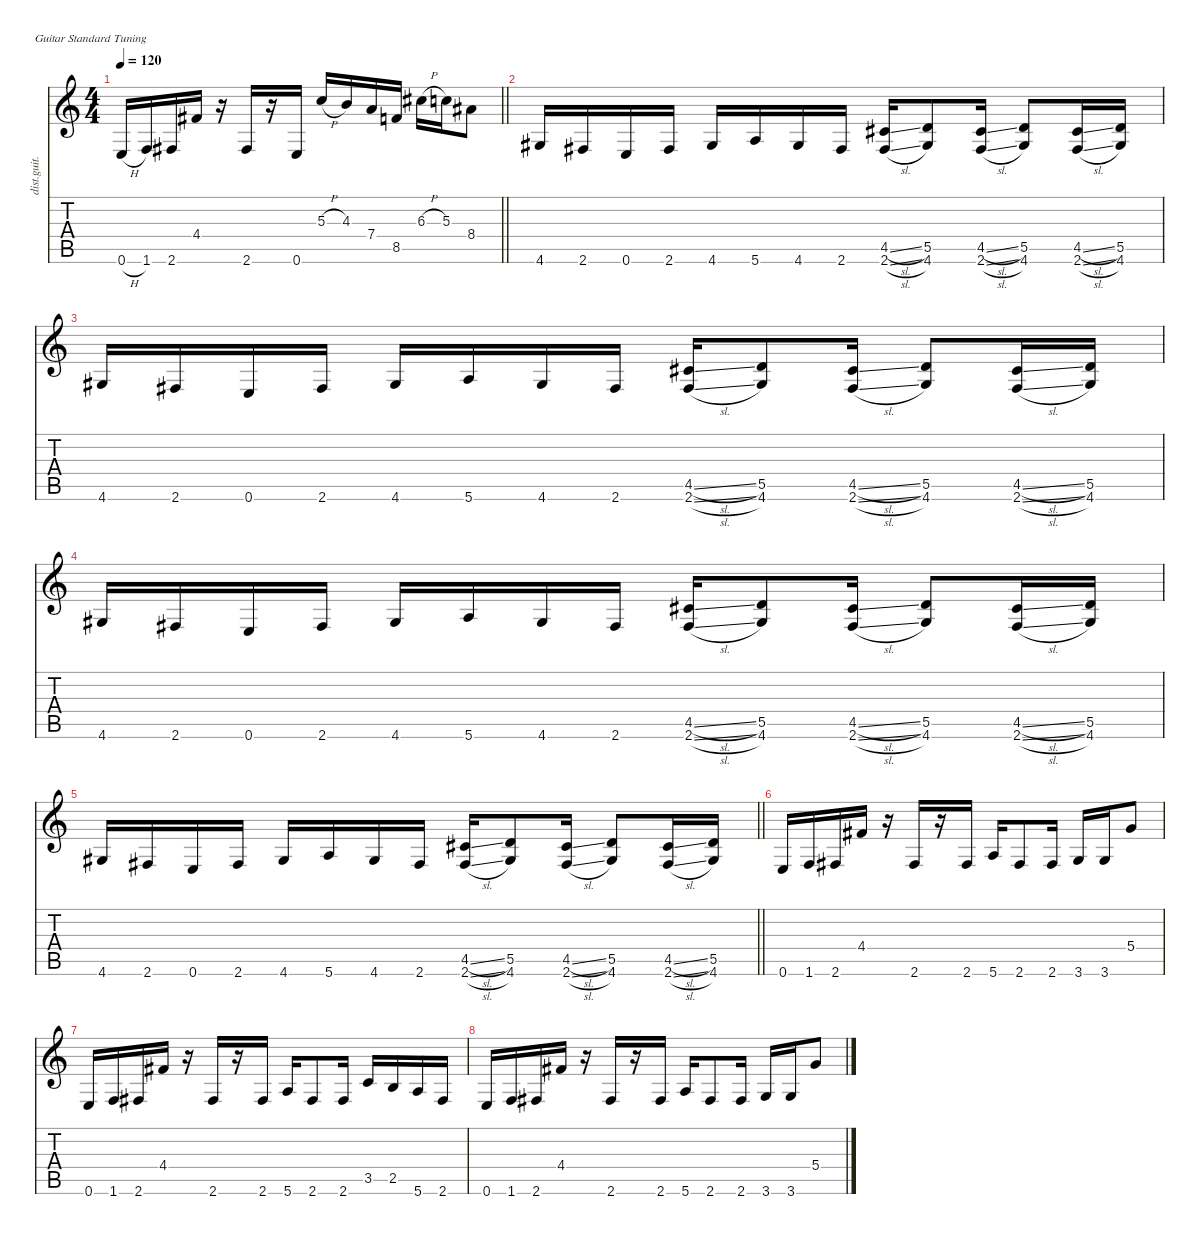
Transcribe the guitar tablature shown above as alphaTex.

\defaultSystemsLayout 4
\hideDynamics
\bracketExtendMode nobrackets
\otherSystemsTrackNameOrientation horizontal
\track ("Guitar 1" "dist.guit.") {defaultSystemsLayout 4 mute instrument distortionguitar}
\staff {score tabs}
\tuning (E4 B3 G3 D3 A2 E2)
\ts (4 4)
\tempo 120
\clef g2
\barLineRight lightlight
\ks c
0.6{h}.16{dy f beam Up} 1.6.16{beam Up} 2.6{acc #}.16{beam Up} 4.4{acc #}.16{beam Up} r.16{beam Up} 2.6{acc #}.16{beam Up} r.16{beam Up} 0.6.16{beam Up} 5.3{h}.16{beam Up} 4.3.16{beam Up} 7.4.16{beam Up} 8.5.16{beam Up} 6.3{h acc #}.16{beam Down} 5.3.16{beam Down} 8.4{acc #}.8{beam Down} |
4.6{acc #}.16{beam Up} 2.6{acc #}.16{beam Up} 0.6.16{beam Up} 2.6{acc #}.16{beam Up} 4.6{acc #}.16{beam Up} 5.6.16{beam Up} 4.6{acc #}.16{beam Up} 2.6{acc #}.16{beam Up} (4.5{sl acc #} 2.6{sl acc #}).16{beam Up} (5.5 4.6{acc #}).8{beam Up} (4.5{sl acc #} 2.6{sl acc #}).16{beam Up} (5.5 4.6{acc #}).8{beam Up} (4.5{sl acc #} 2.6{sl acc #}).16{beam Up} (5.5 4.6{acc #}).16{beam Up} |
4.6{acc #}.16{beam Up} 2.6{acc #}.16{beam Up} 0.6.16{beam Up} 2.6{acc #}.16{beam Up} 4.6{acc #}.16{beam Up} 5.6.16{beam Up} 4.6{acc #}.16{beam Up} 2.6{acc #}.16{beam Up} (4.5{sl acc #} 2.6{sl acc #}).16{beam Up} (5.5 4.6{acc #}).8{beam Up} (4.5{sl acc #} 2.6{sl acc #}).16{beam Up} (5.5 4.6{acc #}).8{beam Up} (4.5{sl acc #} 2.6{sl acc #}).16{beam Up} (5.5 4.6{acc #}).16{beam Up} |
4.6{acc #}.16{beam Up} 2.6{acc #}.16{beam Up} 0.6.16{beam Up} 2.6{acc #}.16{beam Up} 4.6{acc #}.16{beam Up} 5.6.16{beam Up} 4.6{acc #}.16{beam Up} 2.6{acc #}.16{beam Up} (4.5{sl acc #} 2.6{sl acc #}).16{beam Up} (5.5 4.6{acc #}).8{beam Up} (4.5{sl acc #} 2.6{sl acc #}).16{beam Up} (5.5 4.6{acc #}).8{beam Up} (4.5{sl acc #} 2.6{sl acc #}).16{beam Up} (5.5 4.6{acc #}).16{beam Up} |
\barLineRight lightlight
4.6{acc #}.16{beam Up} 2.6{acc #}.16{beam Up} 0.6.16{beam Up} 2.6{acc #}.16{beam Up} 4.6{acc #}.16{beam Up} 5.6.16{beam Up} 4.6{acc #}.16{beam Up} 2.6{acc #}.16{beam Up} (4.5{sl acc #} 2.6{sl acc #}).16{beam Up} (5.5 4.6{acc #}).8{beam Up} (4.5{sl acc #} 2.6{sl acc #}).16{beam Up} (5.5 4.6{acc #}).8{beam Up} (4.5{sl acc #} 2.6{sl acc #}).16{beam Up} (5.5 4.6{acc #}).16{beam Up} |
0.6.16{beam Up} 1.6.16{beam Up} 2.6{acc #}.16{beam Up} 4.4{acc #}.16{beam Up} r.16{beam Up} 2.6{acc #}.16{beam Up} r.16{beam Up} 2.6{acc #}.16{beam Up} 5.6.16{beam Up} 2.6{acc #}.8{beam Up} 2.6{acc #}.16{beam Up} 3.6.16{beam Up} 3.6.16{beam Up} 5.4.8{beam Up} |
0.6.16{beam Up} 1.6.16{beam Up} 2.6{acc #}.16{beam Up} 4.4{acc #}.16{beam Up} r.16{beam Up} 2.6{acc #}.16{beam Up} r.16{beam Up} 2.6{acc #}.16{beam Up} 5.6.16{beam Up} 2.6{acc #}.8{beam Up} 2.6{acc #}.16{beam Up} 3.5.16{beam Up} 2.5.16{beam Up} 5.6.16{beam Up} 2.6{acc #}.16{beam Up} |
0.6.16{beam Up} 1.6.16{beam Up} 2.6{acc #}.16{beam Up} 4.4{acc #}.16{beam Up} r.16{beam Up} 2.6{acc #}.16{beam Up} r.16{beam Up} 2.6{acc #}.16{beam Up} 5.6.16{beam Up} 2.6{acc #}.8{beam Up} 2.6{acc #}.16{beam Up} 3.6.16{beam Up} 3.6.16{beam Up} 5.4.8{beam Up}
